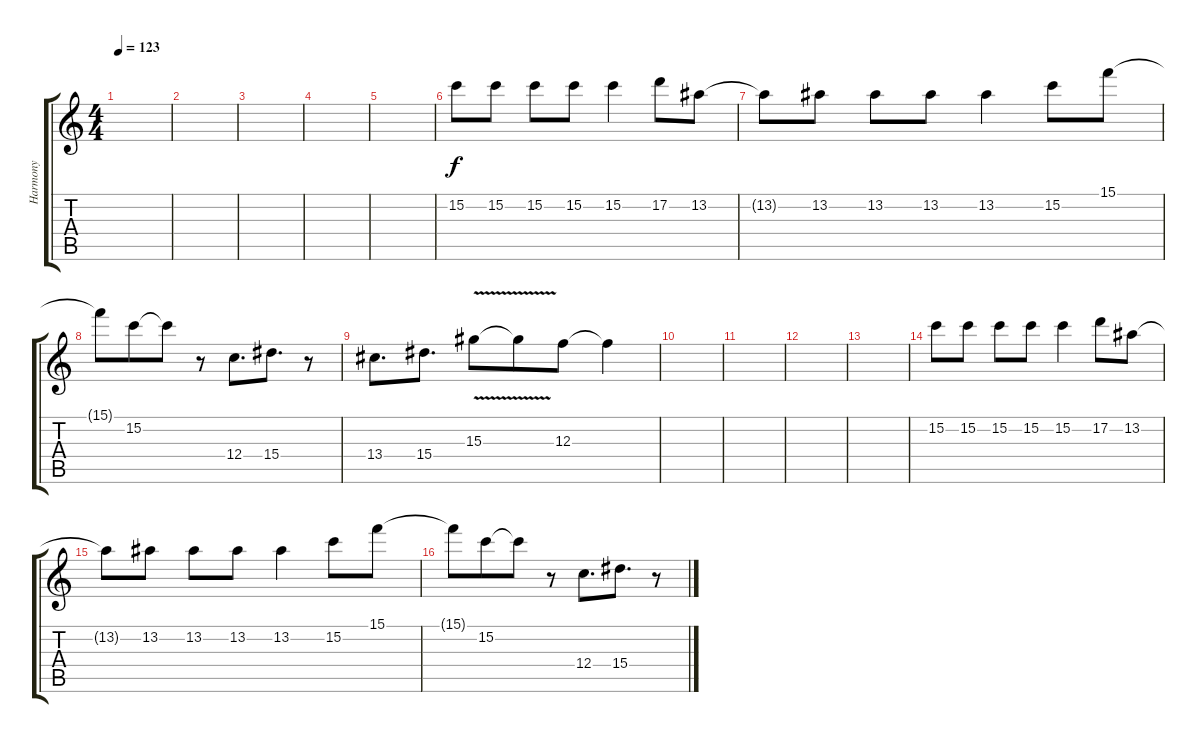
\track ("Harmony" "Harmony") {instrument distortionguitar}
\staff {score tabs}
\tuning (D4 A3 F3 C3 G2 C2) {hide}
\ts (4 4)
\tempo 123
\clef g2
\ks c
|
|
|
|
|
15.2.8 15.2.8 15.2.8 15.2.8{beam merge} 15.2.4 17.2.8 13.2.8 |
13.2{t}.8{beam merge} 13.2.8 13.2.8 13.2.8 13.2.4 15.2.8 15.1.8 |
15.1{t}.8 15.2.8{beam merge} 15.2{t}.8 r.8{beam merge} 12.4.8{d} 15.4.8{d beam merge} r.8 |
13.4.8{d} 15.4.8{d} 15.3{v}.8{beam merge} 15.3{t}.8 12.3.8{beam merge} 12.3{t}.4 |
|
|
|
|
15.2.8 15.2.8 15.2.8 15.2.8{beam merge} 15.2.4 17.2.8 13.2.8 |
13.2{t}.8{beam merge} 13.2.8 13.2.8 13.2.8 13.2.4 15.2.8 15.1.8 |
15.1{t}.8 15.2.8{beam merge} 15.2{t}.8 r.8{beam merge} 12.4.8{d} 15.4.8{d beam merge} r.8
